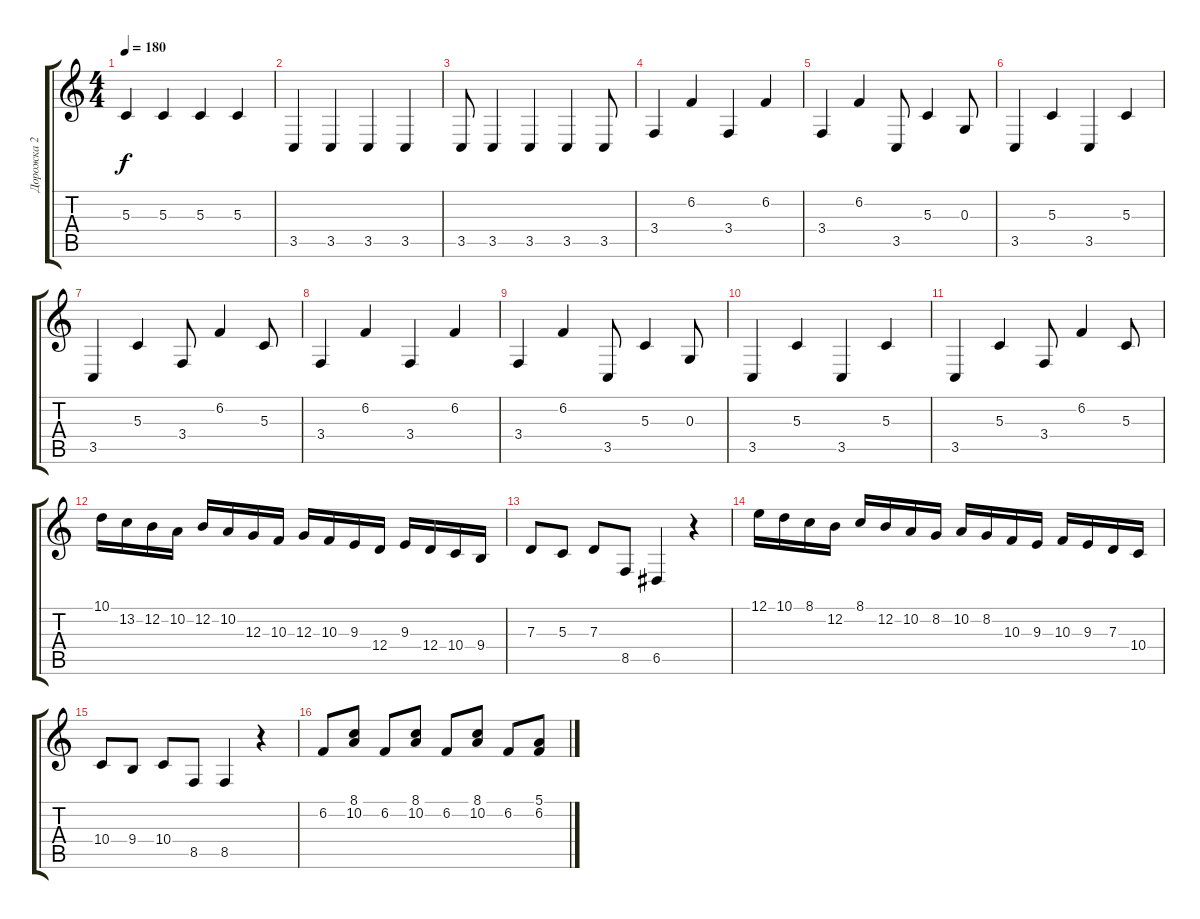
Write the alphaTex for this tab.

\track ("Дорожка 2" "Дорожка 2") {instrument acousticgrandpiano}
\staff {score tabs}
\tuning (E4 B3 G3 D3 A2 E2) {hide}
\ts (4 4)
\tempo 180
\clef g2
\ks c
5.3.4{dy f} 5.3.4 5.3.4 5.3.4 |
3.5.4 3.5.4 3.5.4 3.5.4 |
3.5.8 3.5.4 3.5.4 3.5.4 3.5.8 |
3.4.4 6.2.4 3.4.4 6.2.4 |
3.4.4 6.2.4 3.5.8 5.3.4 0.3.8 |
3.5.4 5.3.4 3.5.4 5.3.4 |
3.5.4 5.3.4 3.4.8 6.2.4 5.3.8 |
3.4.4 6.2.4 3.4.4 6.2.4 |
3.4.4 6.2.4 3.5.8 5.3.4 0.3.8 |
3.5.4 5.3.4 3.5.4 5.3.4 |
3.5.4 5.3.4 3.4.8 6.2.4 5.3.8 |
10.1.16 13.2.16 12.2.16 10.2.16 12.2.16 10.2.16 12.3.16 10.3.16 12.3.16 10.3.16 9.3.16 12.4.16 9.3.16 12.4.16 10.4.16 9.4.16 |
7.3.8 5.3.8 7.3.8 8.5.8 6.5.4 r.4 |
12.1.16 10.1.16 8.1.16 12.2.16 8.1.16 12.2.16 10.2.16 8.2.16 10.2.16 8.2.16 10.3.16 9.3.16 10.3.16 9.3.16 7.3.16 10.4.16 |
10.4.8 9.4.8 10.4.8 8.5.8 8.5.4 r.4 |
6.2.8 (8.1 10.2).8 6.2.8 (8.1 10.2).8 6.2.8 (8.1 10.2).8 6.2.8 (5.1 6.2).8
